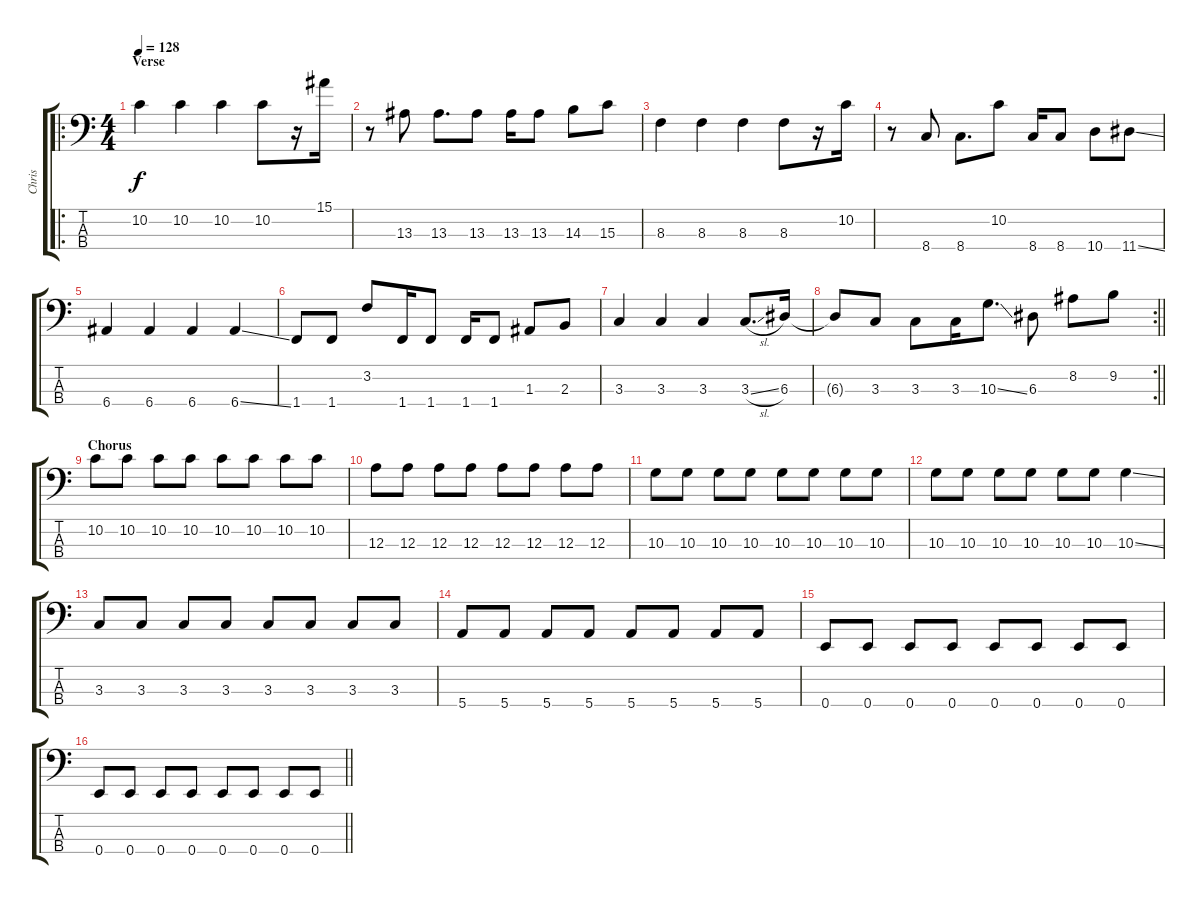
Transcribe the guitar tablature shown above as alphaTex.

\track ("Chris" "Chris") {instrument electricbassfinger}
\staff {score tabs}
\tuning (G2 D2 A1 E1) {hide}
\ro
\ts (4 4)
\section ("" "Verse")
\tempo 128
\clef f4
\ks c
10.2.4{dy f} 10.2.4 10.2.4 10.2.8 r.16 15.1.16 |
r.8 13.3.8 13.3.8{d} 13.3.8 13.3.16 13.3.8 14.3.8 15.3.8 |
8.3.4 8.3.4 8.3.4 8.3.8 r.16 10.2.16 |
r.8 8.4.8 8.4.8{d} 10.2.8 8.4.16 8.4.8 10.4.8 11.4{ss}.8 |
6.4.4 6.4.4 6.4.4 6.4{ss}.4 |
1.4.8 1.4.8 3.2.8 1.4.16 1.4.8 1.4.16 1.4.8 1.3.8 2.3.8 |
3.3.4 3.3.4 3.3.4 3.3{sl}.8{d} 6.3.16 |
\rc 2
\barLineRight lightlight
6.3{t}.8 3.3.8 3.3.8 3.3.16 10.3{ss}.8{d} 6.3.8 8.2.8 9.2.8 |
\section ("" "Chorus")
10.2.8 10.2.8 10.2.8 10.2.8 10.2.8 10.2.8 10.2.8 10.2.8 |
12.3.8 12.3.8 12.3.8 12.3.8 12.3.8 12.3.8 12.3.8 12.3.8 |
10.3.8 10.3.8 10.3.8 10.3.8 10.3.8 10.3.8 10.3.8 10.3.8 |
10.3.8 10.3.8 10.3.8 10.3.8 10.3.8 10.3.8 10.3{ss}.4 |
3.3.8 3.3.8 3.3.8 3.3.8 3.3.8 3.3.8 3.3.8 3.3.8 |
5.4.8 5.4.8 5.4.8 5.4.8 5.4.8 5.4.8 5.4.8 5.4.8 |
0.4.8 0.4.8 0.4.8 0.4.8 0.4.8 0.4.8 0.4.8 0.4.8 |
\barLineRight lightlight
0.4.8 0.4.8 0.4.8 0.4.8 0.4.8 0.4.8 0.4.8 0.4.8
